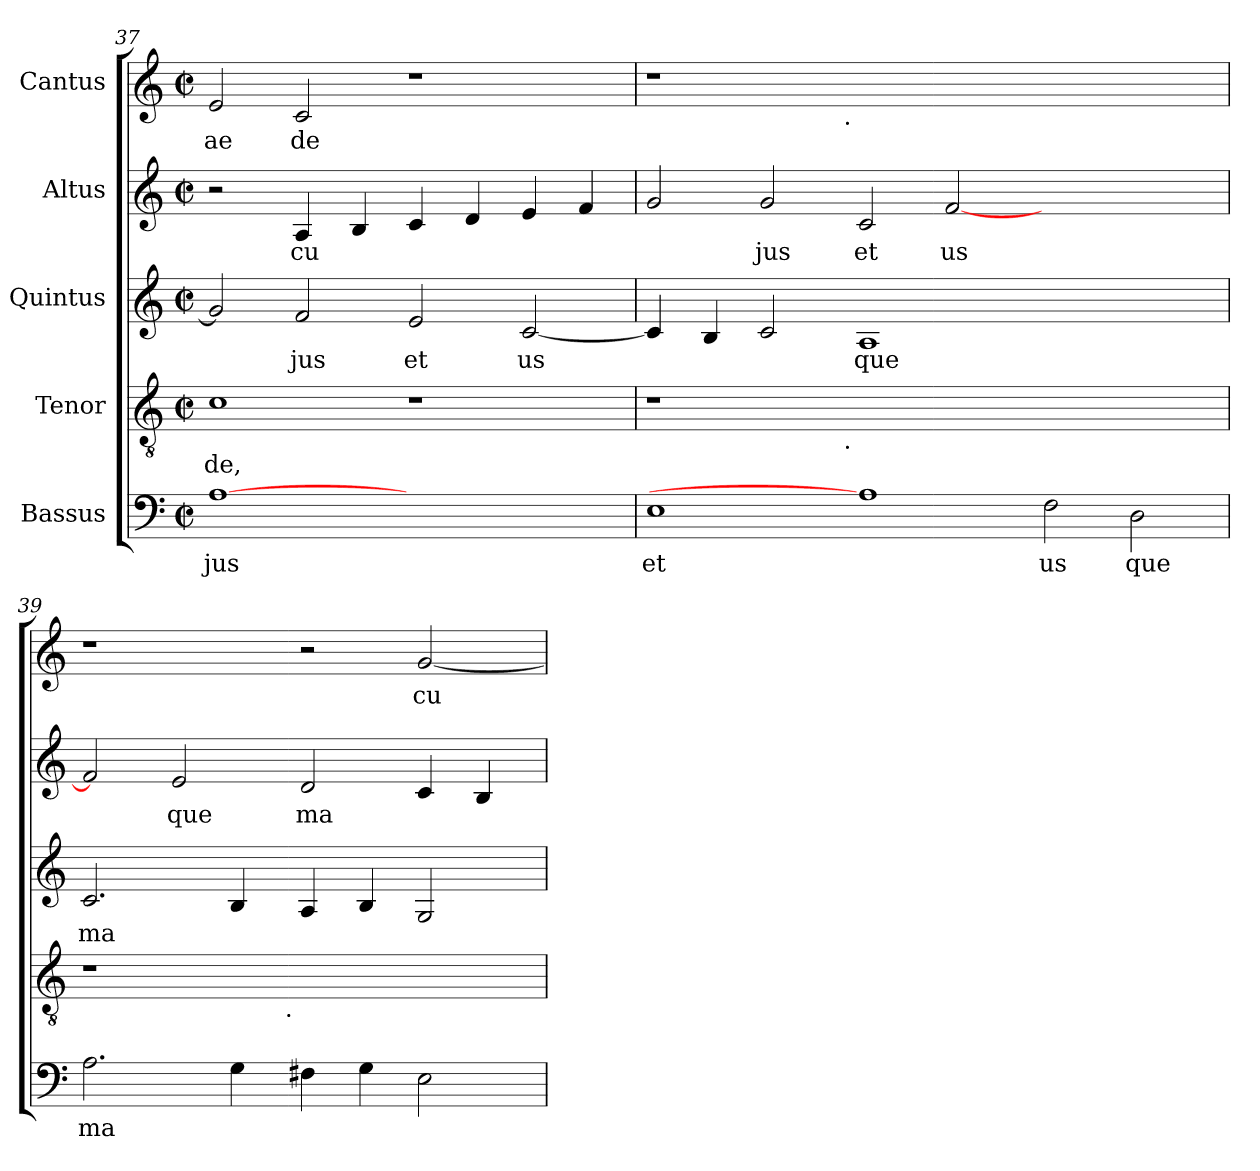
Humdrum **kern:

**kern	**text	**kern	**text	**kern	**text	**kern	**text	**kern	**text
*part5	*part5	*part4	*part4	*part3	*part3	*part2	*part2	*part1	*part1
*staff5	*staff5	*staff4	*staff4	*staff3	*staff3	*staff2	*staff2	*staff1	*staff1
*I"Bassus	*	*I"Tenor	*	*I"Quintus	*	*I"Altus	*	*I"Cantus	*
*clefF4	*	*clefGv2	*	*clefG2	*	*clefG2	*	*clefG2	*
*k[]	*	*k[]	*	*k[]	*	*k[]	*	*k[]	*
*C:	*	*C:	*	*C:	*	*C:	*	*C:	*
*M2/2	*	*M2/2	*	*M2/2	*	*M2/2	*	*M2/2	*
*met(c|)	*	*met(c|)	*	*met(c|)	*	*met(c|)	*	*met(c|)	*
=37	=37	=37	=37	=37	=37	=37	=37	=37	=37
!	!LO:LY:b:cj	!	!LO:LY:b:cj	!	!LO:LY:b:cj	!	!	!	!LO:LY:b:cj
[1A	jus	1c	de,	2g/]	.	2r	.	2e/	ae
!	!	!	!	!	!LO:LY:b:cj	!	!LO:LY:b:cj	!	!LO:LY:b:cj
.	.	.	.	2f/	jus	4A/	cu	2c/	de
!	!	!	!	!	!	!	!LO:LY:b:cj	!	!
.	.	.	.	.	.	4B/	.	.	.
!	!	!	!	!	!LO:LY:b:cj	!	!LO:LY:b:cj	!	!
1ryy	.	1r	.	2e/	et	4c/	.	1r	.
!	!	!	!	!	!	!	!LO:LY:b:cj	!	!
.	.	.	.	.	.	4d/	.	.	.
!	!	!	!	!	!LO:LY:b:cj	!	!LO:LY:b:cj	!	!
.	.	.	.	[<2c/	us	4e/	.	.	.
!	!	!	!	!	!	!	!LO:LY:b:cj	!	!
.	.	.	.	.	.	4f/	.	.	.
=38	=38	=38	=38	=38	=38	=38	=38	=38	=38
!	!LO:LY:b:cj	!	!	!	!LO:LY:b:cj	!	!LO:LY:b:cj	!	!
*	*	*^	*	*	*	*	*	*^	*
1E	et	1r	2ryy	.	4c/]	.	2g/	.	1r	2ryy	.
!	!	!	!	!	!	!LO:LY:b:cj	!	!	!	!	!
.	.	.	.	.	4B/	.	.	.	.	.	.
!	!	!	!	!	!	!LO:LY:b:cj	!	!LO:LY:b:cj	!	!	!
.	.	.	4...ryy	.	2c/	.	2g/	jus	.	4...ryy	.
!	!	!	!	!	!	!	!	!	!	!LO:TX:b:t=.	!
!	!	!	!LO:TX:b:t=.	!	!	!	!	!	!	!	!
.	.	.	1ryy	.	.	.	.	.	.	1ryy	.
!	!	!	!	!	!	!LO:LY:b:cj	!	!LO:LY:b:cj	!	!	!
1A]	.	0ryy	.	.	1A	que	2c/	et	0ryy	.	.
!	!	!	!	!	!	!	!	!LO:LY:b:cj	!	!	!
.	.	.	.	.	.	.	[<2f/	us	.	.	.
.	.	.	1ryy	.	.	.	.	.	.	1ryy	.
!	!LO:LY:b:cj	!	!	!	!	!	!	!	!	!	!
2F\	us	.	.	.	1ryy	.	1ryy	.	.	.	.
!	!LO:LY:b:cj	!	!	!	!	!	!	!	!	!	!
2D\	que	.	.	.	.	.	.	.	.	.	.
.	.	.	32ryy	.	.	.	.	.	.	32ryy	.
=39	=39	=39	=39	=39	=39	=39	=39	=39	=39	=39	=39
!	!LO:LY:b:cj	!	!	!	!	!LO:LY:b:cj	!	!LO:LY:b:cj	!	!	!
*	*	*	*	*	*	*	*	*	*v	*v	*
2.A\	ma	1r	2ryy	.	2.c/	ma	2f/]	.	1r	.
!	!	!	!	!	!	!	!	!LO:LY:b:cj	!	!
.	.	.	4...ryy	.	.	.	2e/	que	.	.
!	!LO:LY:b:cj	!	!	!	!	!LO:LY:b:cj	!	!	!	!
4G\	.	.	.	.	4B/	.	.	.	.	.
!	!	!	!LO:TX:b:t=.	!	!	!	!	!	!	!
.	.	.	1ryy	.	.	.	.	.	.	.
!	!LO:LY:b:cj	!	!	!	!	!LO:LY:b:cj	!	!LO:LY:b:cj	!	!
4F#X\	.	1ryy	.	.	4A/	.	2d/	ma	2r	.
!	!LO:LY:b:cj	!	!	!	!	!LO:LY:b:cj	!	!	!	!
4G\	.	.	.	.	4B/	.	.	.	.	.
!	!LO:LY:b:cj	!	!	!	!	!LO:LY:b:cj	!	!LO:LY:b:cj	!	!LO:LY:b:cj
2E\	.	.	.	.	2G/	.	4c/	.	[<2g/	cu
!	!	!	!	!	!	!	!	!LO:LY:b:cj	!	!
.	.	.	.	.	.	.	4B/	.	.	.
.	.	.	32ryy	.	.	.	.	.	.	.
*	*	*v	*v	*	*	*	*	*	*	*
=	=	=	=	=	=	=	=	=	=
*-	*-	*-	*-	*-	*-	*-	*-	*-	*-
